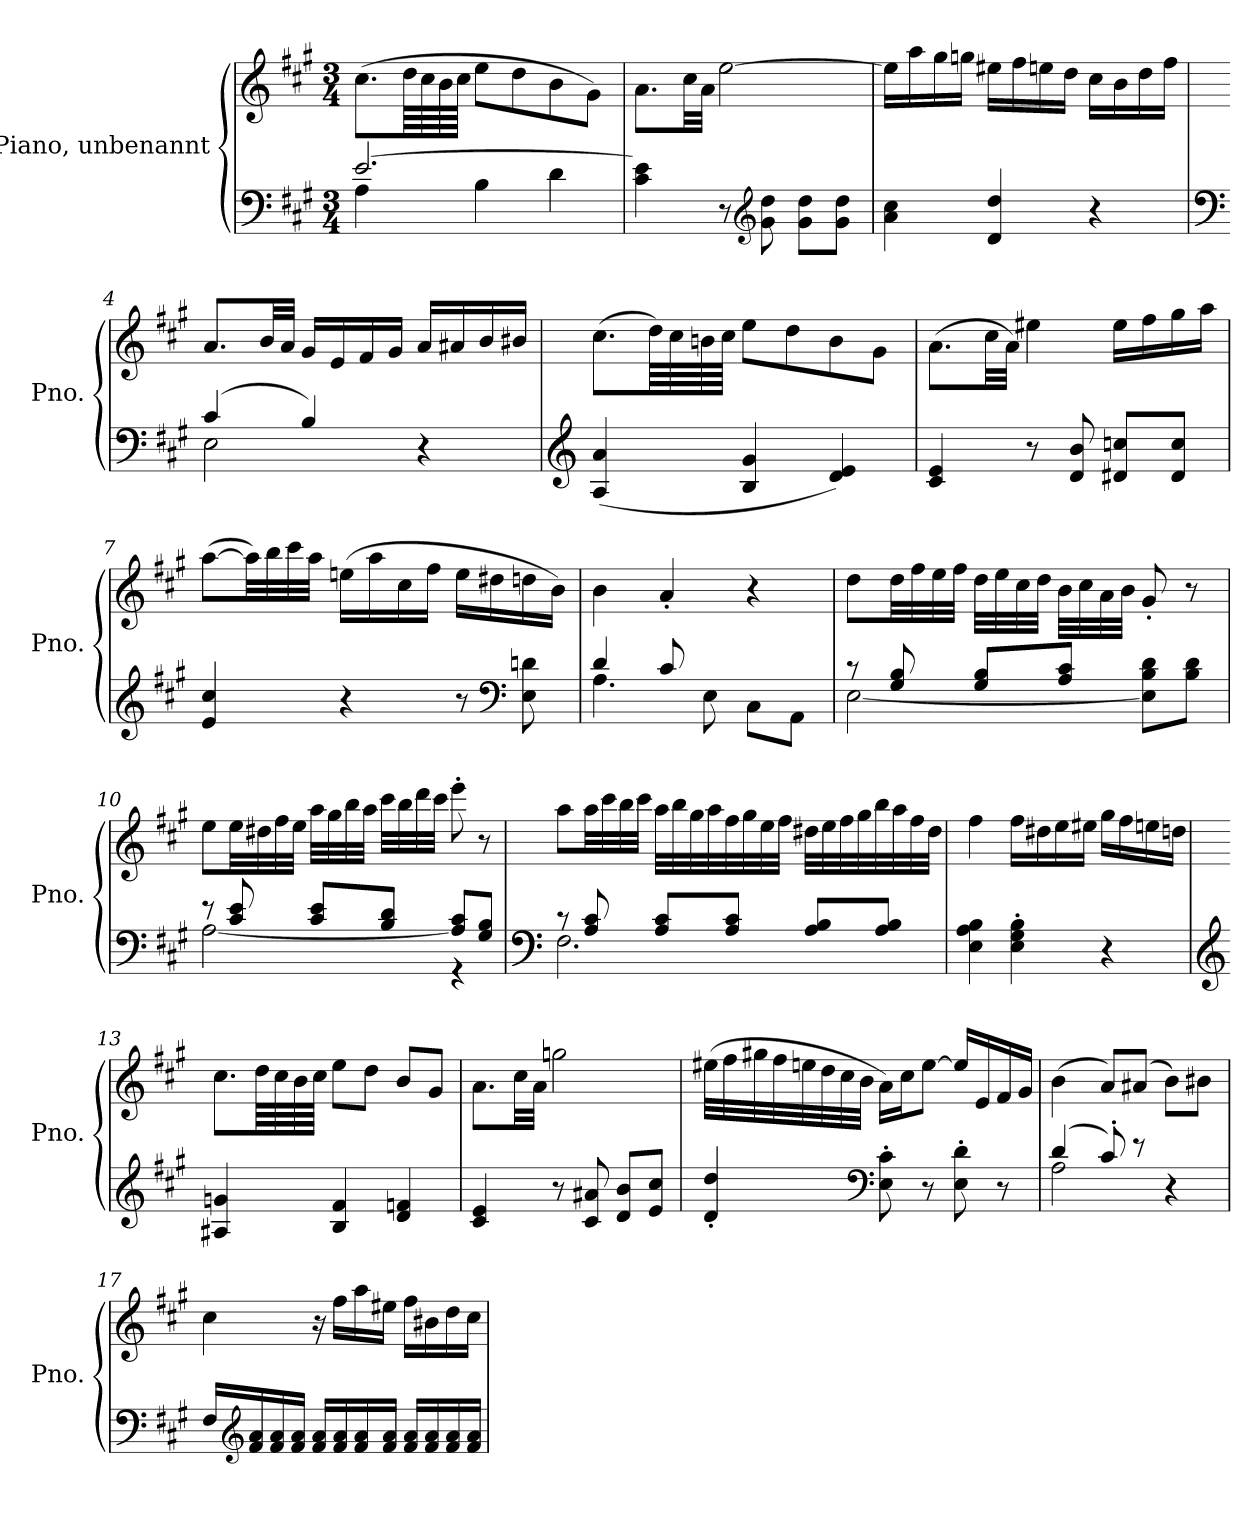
**kern	**kern
*part2	*part1
*staff2	*staff1
*I"Piano, unbenannt	*I"Piano, unbenannt
*I'Pno.	*I'Pno.
*clefF4	*clefG2
*k[f#c#g#]	*k[f#c#g#]
*M3/4	*M3/4
*MM60	*MM60
=1	=1
*^	*
[2.e/	4A\	(8.cc#\L
.	.	64dd\LLL
.	.	64cc#\
.	.	64b\
.	.	64cc#\JJJJ
.	4B\	8ee\L
.	.	8dd\
.	4d\	8b\
.	.	8g#\J)
*v	*v	*
=2	=2
4c#\ 4e\]	8.a\L
.	32cc#\LL
.	32a\JJJ
8r	[2ee\
*clefG2	*
8g#\ 8dd\	.
8g#\ 8dd\L	.
8g#\ 8dd\J	.
=3	=3
4a\ 4cc#\	16ee\LL]
.	16aa\
.	16gg#\
.	16ggn\JJ
4d/ 4dd/	16ee#X\LL
.	16ff#\
.	16een\
.	16dd\JJ
4r	16cc#\LL
.	16b\
.	16dd\
.	16ff#\JJ
=4	=4
*clefF4	*
*^	*
(4c#/	2E\	8.a/L
.	.	32b/LL
.	.	32a/JJJ
4B/)	.	16g#/LL
.	.	16e/
.	.	16f#/
.	.	16g#/JJ
4r	4ryy	16a/LL
.	.	16a#X/
.	.	16b/
.	.	16b#X/JJ
*v	*v	*
!!LO:LB:g=z
=5	=5
*clefG2	*
(4A/ 4a/	(8.cc#\L
.	64dd\LLL)
.	64cc#\
.	64bn\
.	64cc#\JJJJ
4B/ 4g#/	8ee\L
.	8dd\
4d/ 4e/)	8b\
.	8g#\J
=6	=6
4c#/ 4e/	(8.a\L
.	32cc#\LL
.	32a\JJJ)
8r	4ee#X\
8d/ 8b/	.
8d#X/ 8ccn/L	16ee#\LL
.	16ff#\
8d#/ 8cc/J	16gg#\
.	16aa\JJ
=7	=7
4e/ 4cc#/	([8aa\L
.	32aa\LL])
.	32bb\
.	32ccc#\
.	32aa\JJJ
4r	(16een\LL
.	16aa\
.	16cc#\
.	16ff#\JJ
8r	16ee\LL
.	16dd#X\
*clefF4	*
8E\ 8dn\	16ddn\
.	16b\JJ)
=8	=8
*^	*
4d/	4.A\	4b\
8c#/	.	4a'/
8ryy	8E\	.
4ryy	8C#\L	4r
.	8AA\J	.
!!LO:LB:g=z
=9	=9	=9
8r	[2E\	8dd\L
8G#/ 8B/	.	32dd\LL
.	.	32ff#\
.	.	32ee\
.	.	32ff#\JJJ
8G#/ 8B/L	.	32dd\LLL
.	.	32ee\
.	.	32cc#\
.	.	32dd\JJJ
8A/ 8c#/J	.	32b\LLL
.	.	32cc#\
.	.	32a\
.	.	32b\JJJ
8E\] 8B\ 8d\L	4ryy	8g#'/
8B\ 8d\J	.	8r
=10	=10	=10
8r	[2A\	8ee\L
8c#/ 8e/	.	32ee\LL
.	.	32dd#X\
.	.	32ff#\
.	.	32ee\JJJ
8c#/ 8e/L	.	32aa\LLL
.	.	32gg#\
.	.	32bb\
.	.	32aa\JJJ
8B/ 8d/J	.	32ccc#\LLL
.	.	32bb\
.	.	32ddd\
.	.	32ccc#\JJJ
8A/] 8c#/L	4r	8eee'\
8G#/ 8B/J	.	8r
!!LO:LB:g=z
=11	=11	=11
*clefF4	*	*
8r	2.F#\	8aa\L
8A/ 8c#/	.	32aa\LL
.	.	32ccc#\
.	.	32bb\
.	.	32ccc#\JJJ
8A/ 8c#/L	.	32aa\LLL
.	.	32bb\
.	.	32gg#\
.	.	32aa\
8A/ 8c#/J	.	32ff#\
.	.	32gg#\
.	.	32ee\
.	.	32ff#\JJJ
8A/ 8B/L	.	32dd#X\LLL
.	.	32ee\
.	.	32ff#\
.	.	32gg#\
8A/ 8B/J	.	32bb\
.	.	32aa\
.	.	32ff#\
.	.	32dd#\JJJ
*v	*v	*
=12	=12
4E\ 4A\ 4B\	4ff#\
4E\' 4G#\' 4B\'	16ff#\LL
.	16dd#X\
.	16ee\
.	16ee#X\JJ
4r	16gg#\LL
.	16ff#\
.	16een\
.	16ddn\JJ
!!LO:LB:g=z
=13	=13
*clefG2	*
4A#X/ 4gn/	8.cc#\L
.	64dd\LLL
.	64cc#\
.	64b\
.	64cc#\JJJJ
4B/ 4f#/	8ee\L
.	8dd\J
4d/ 4fn/	8b/L
.	8g#/J
=14	=14
4c#/ 4e/	8.a\L
.	32cc#\LL
.	32a\JJJ
8r	2ggn\
8c#/ 8a#X/	.
8d/ 8b/L	.
8e/ 8cc#/J	.
=15	=15
4d/' 4dd/'	(32ee#X\LLL
.	32ff#\
.	32gg#X\
.	32ff#\
.	32een\
.	32dd\
.	32cc#\
.	32b\JJJ
*clefF4	*
8E\' 8c#\'	16a\LL)
.	16cc#\J
8r	[8ee\J
8E\' 8d\'	16ee/LL]
.	16e/
8r	16f#/
.	16g#/JJ
=16	=16
*^	*
(4d/	2A\	(4b\
8c#'/)	.	8a/L)
8r	.	(8a#X/J
4r	4ryy	8b\L)
.	.	8b#X\J
*v	*v	*
!!LO:LB:g=z
=17	=17
16F#/LL	4cc#\
*clefG2	*
16f#/ 16a/	.
16f#/ 16a/	.
16f#/ 16a/JJ	.
16f#/ 16a/LL	16r
16f#/ 16a/	16ff#\LL
16f#/ 16a/	16aa\
16f#/ 16a/JJ	16ee#X\JJ
16f#/ 16a/LL	16ff#\LL
16f#/ 16a/	16b#X\
16f#/ 16a/	16dd\
16f#/ 16a/JJ	16cc#\JJ
=	=
*-	*-
